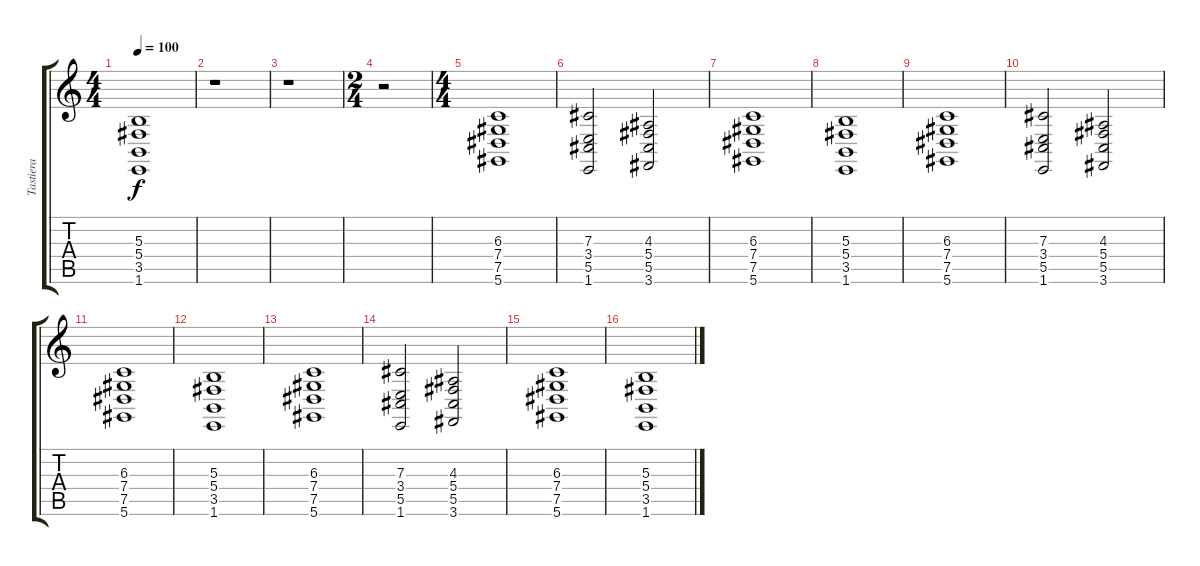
\track ("Tastiera" "Tastiera") {instrument stringensemble1}
\staff {score tabs}
\tuning (Eb4 Bb3 Gb3 Db3 Ab2 Eb2) {hide}
\ts (4 4)
\tempo 100
\clef g2
\ks c
(5.3 5.4 3.5 1.6).1{dy f} |
r.1 |
r.1 |
\ts (2 4)
r.2 |
\ts (4 4)
(6.3 7.4 7.5 5.6).1 |
(7.3 3.4 5.5 1.6).2 (4.3 5.4 5.5 3.6).2 |
(6.3 7.4 7.5 5.6).1 |
(5.3 5.4 3.5 1.6).1 |
(6.3 7.4 7.5 5.6).1 |
(7.3 3.4 5.5 1.6).2 (4.3 5.4 5.5 3.6).2 |
(6.3 7.4 7.5 5.6).1 |
(5.3 5.4 3.5 1.6).1 |
(6.3 7.4 7.5 5.6).1 |
(7.3 3.4 5.5 1.6).2 (4.3 5.4 5.5 3.6).2 |
(6.3 7.4 7.5 5.6).1 |
(5.3 5.4 3.5 1.6).1
